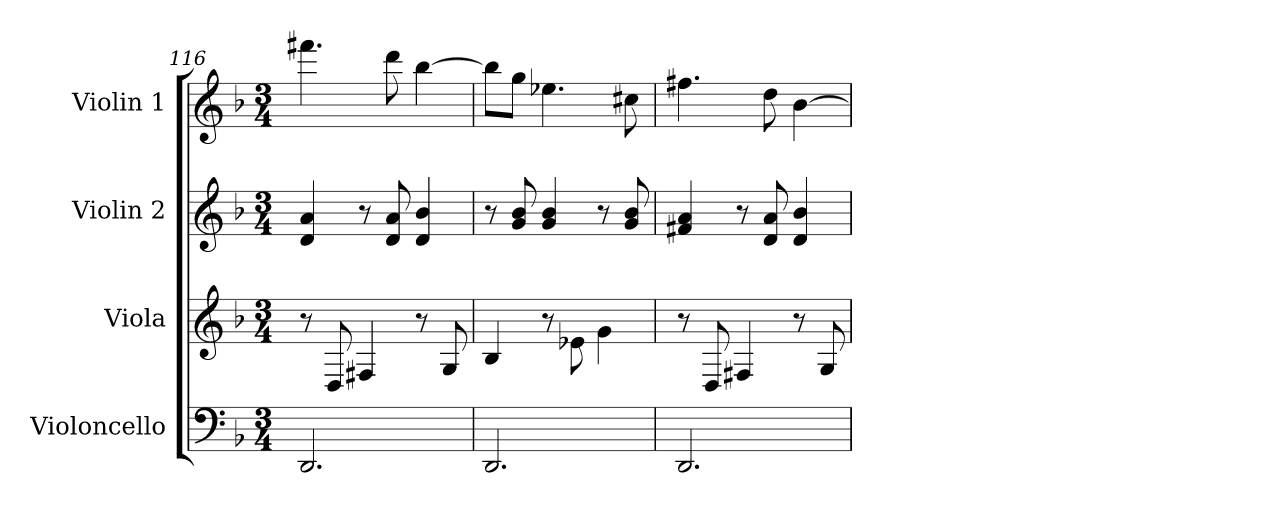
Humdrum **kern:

**kern	**kern	**kern	**kern
*part4	*part3	*part2	*part1
*staff4	*staff3	*staff2	*staff1
*I"Violoncello	*I"Viola	*I"Violin 2	*I"Violin 1
*I'Vc	*I'Vla	*I'Vln	*I'Vln
*clefF4	*clefG2	*clefG2	*clefG2
*k[b-]	*k[b-]	*k[b-]	*k[b-]
*M3/4	*M3/4	*M3/4	*M3/4
=116	=116	=116	=116
2.DD/	8r	4d/ 4a/	4.fff#X\
.	8D/	.	.
.	4F#X/	8r	.
.	.	8d/ 8a/	8ddd\
.	8r	4d/ 4b-/	[4bb-\
.	8G/	.	.
!!LO:LB:g=z
=117	=117	=117	=117
2.DD/	4B-/	8r	8bb-\L]
.	.	8g/ 8b-/	8gg\J
.	8r	4g/ 4b-/	4.ee-X\
.	8e-X\	.	.
.	4g\	8r	.
.	.	8g/ 8b-/	8cc#X\
!!LO:PB:g=z
=118	=118	=118	=118
2.DD/	8r	4f#X/ 4a/	4.ff#X\
.	8D/	.	.
.	4F#X/	8r	.
.	.	8d/ 8a/	8dd\
.	8r	4d/ 4b-/	[4b-\
.	8G/	.	.
=	=	=	=
*-	*-	*-	*-
